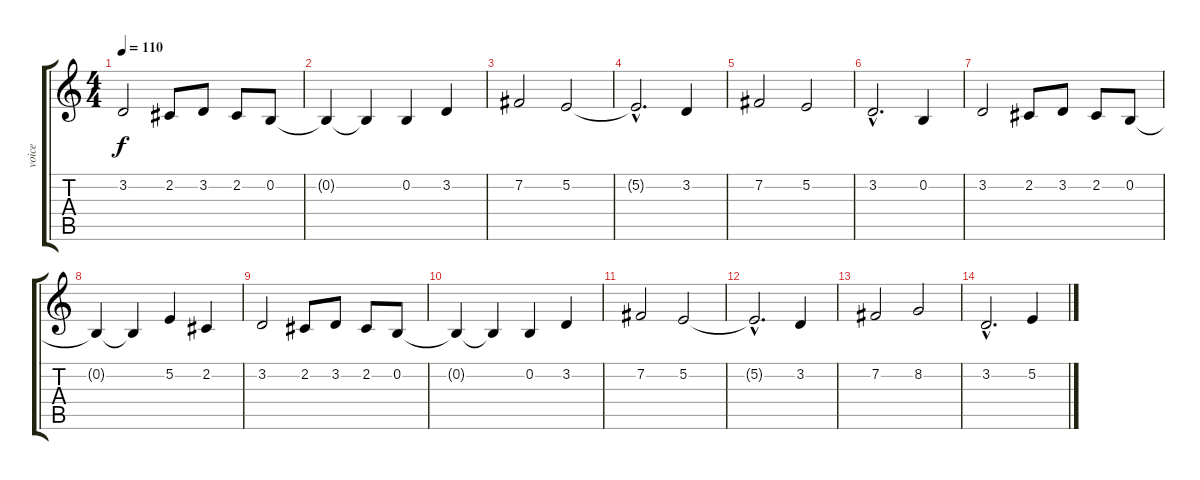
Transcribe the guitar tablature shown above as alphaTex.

\track ("voice" "voice") {instrument flute}
\staff {score tabs}
\tuning (E4 B3 G3 D3 A2 E2) {hide}
\ts (4 4)
\tempo 110
\clef g2
\ks c
3.2.2{dy f} 2.2.8 3.2.8 2.2.8 0.2.8 |
0.2{t}.4 0.2{t}.4 0.2.4 3.2.4 |
7.2.2 5.2.2 |
5.2{hac t}.2{d} 3.2.4 |
7.2.2 5.2.2 |
3.2{hac}.2{d} 0.2.4 |
3.2.2 2.2.8 3.2.8 2.2.8 0.2.8 |
0.2{t}.4 0.2{t}.4 5.2.4 2.2.4 |
3.2.2 2.2.8 3.2.8 2.2.8 0.2.8 |
0.2{t}.4 0.2{t}.4 0.2.4 3.2.4 |
7.2.2 5.2.2 |
5.2{hac t}.2{d} 3.2.4 |
7.2.2 8.2.2 |
3.2{hac}.2{d} 5.2.4
